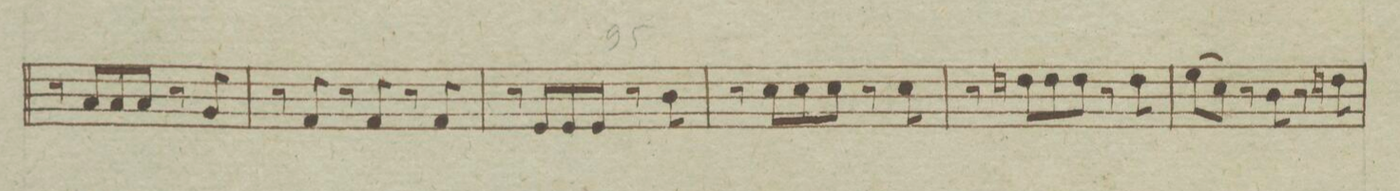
**kern	**dynam
*I"Violino Primo.	*
*clefG2	*
*k[b-e-a-d-]	*
*met(c)	*
*M3/4	*
8r	.
8a-/L	.
8a-/	.
8a-/J	.
8r	.
8g/	.
=94	=94
8r	.
8f/	.
8r	.
8f/	.
8r	.
8f/	.
=95	=95
8r	.
8e-/L	.
8e-/	.
8e-/J	.
8r	.
8b-\	.
=96	=96
8r	.
8cc\L	.
8cc\	.
8cc\J	.
8r	.
8cc\	.
=97	=97
8r	.
8ddn\L	.
8dd\	.
8dd\J	.
8r	.
8dd\	.
=98	=98
(8ee-\L	.
8cc\J)	.
8r	.
8b-\	.
8r	.
8ddn\	.
=99	=99
*-	*-
